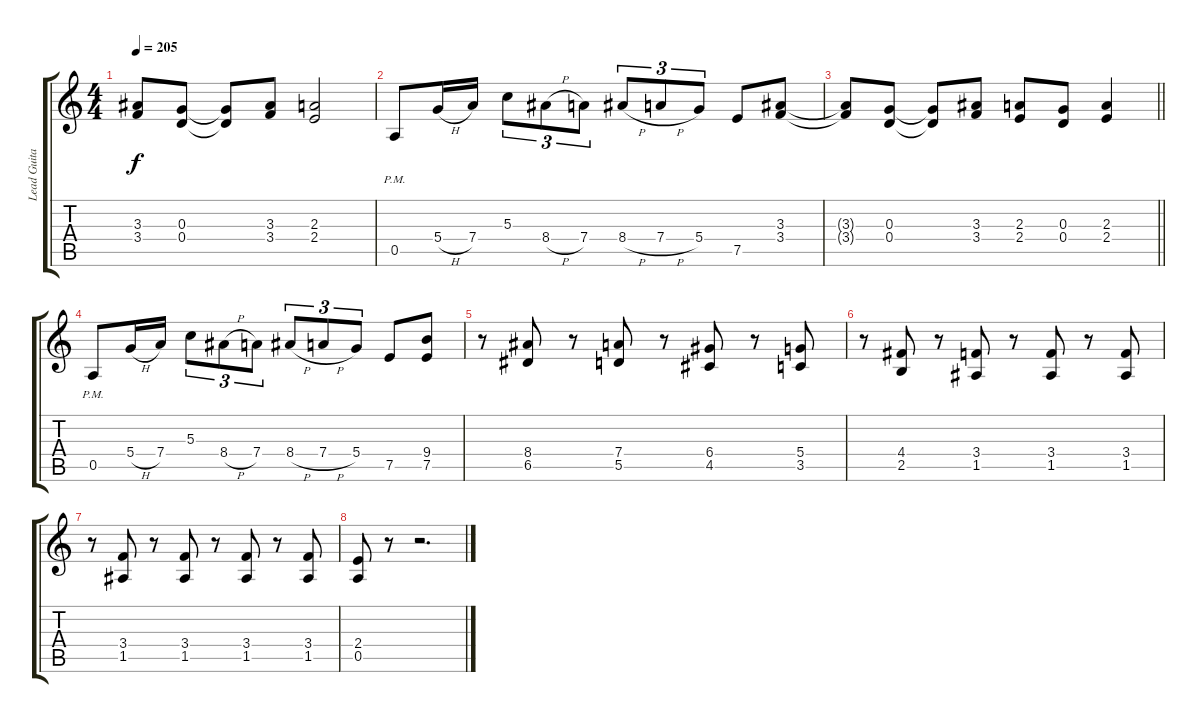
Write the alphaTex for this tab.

\track ("Lead Guitar (Dave Mustaine)" "Lead Guita") {instrument distortionguitar}
\staff {score tabs}
\tuning (E4 B3 G3 D3 A2 E2) {hide}
\ts (4 4)
\tempo 205
\clef g2
\ks c
(3.3{t} 3.4{t}).8{dy f} (0.3 0.4).8 (0.3{t} 0.4{t}).8 (3.3 3.4).8 (2.3 2.4).2 |
0.5{pm}.8 5.4{h}.16 7.4.16 5.3.8{tu (3 2)} 8.4{h}.8{tu (3 2)} 7.4.8{tu (3 2)} 8.4{h}.8{tu (3 2)} 7.4{h}.8{tu (3 2)} 5.4.8{tu (3 2)} 7.5.8 (3.3 3.4).8 |
\barLineRight lightlight
(3.3{t} 3.4{t}).8 (0.3 0.4).8 (0.3{t} 0.4{t}).8 (3.3 3.4).8 (2.3 2.4).8 (0.3 0.4).8 (2.3 2.4).4 |
0.5{pm}.8 5.4{h}.16 7.4.16 5.3.8{tu (3 2)} 8.4{h}.8{tu (3 2)} 7.4.8{tu (3 2)} 8.4{h}.8{tu (3 2)} 7.4{h}.8{tu (3 2)} 5.4.8{tu (3 2)} 7.5.8 (9.4 7.5).8 |
r.8 (8.4 6.5).8 r.8 (7.4 5.5).8 r.8 (6.4 4.5).8 r.8 (5.4 3.5).8 |
r.8 (4.4 2.5).8 r.8 (3.4 1.5).8 r.8 (3.4 1.5).8 r.8 (3.4 1.5).8 |
r.8 (3.4 1.5).8 r.8 (3.4 1.5).8 r.8 (3.4 1.5).8 r.8 (3.4 1.5).8 |
(2.4 0.5).8 r.8 r.2{d}
